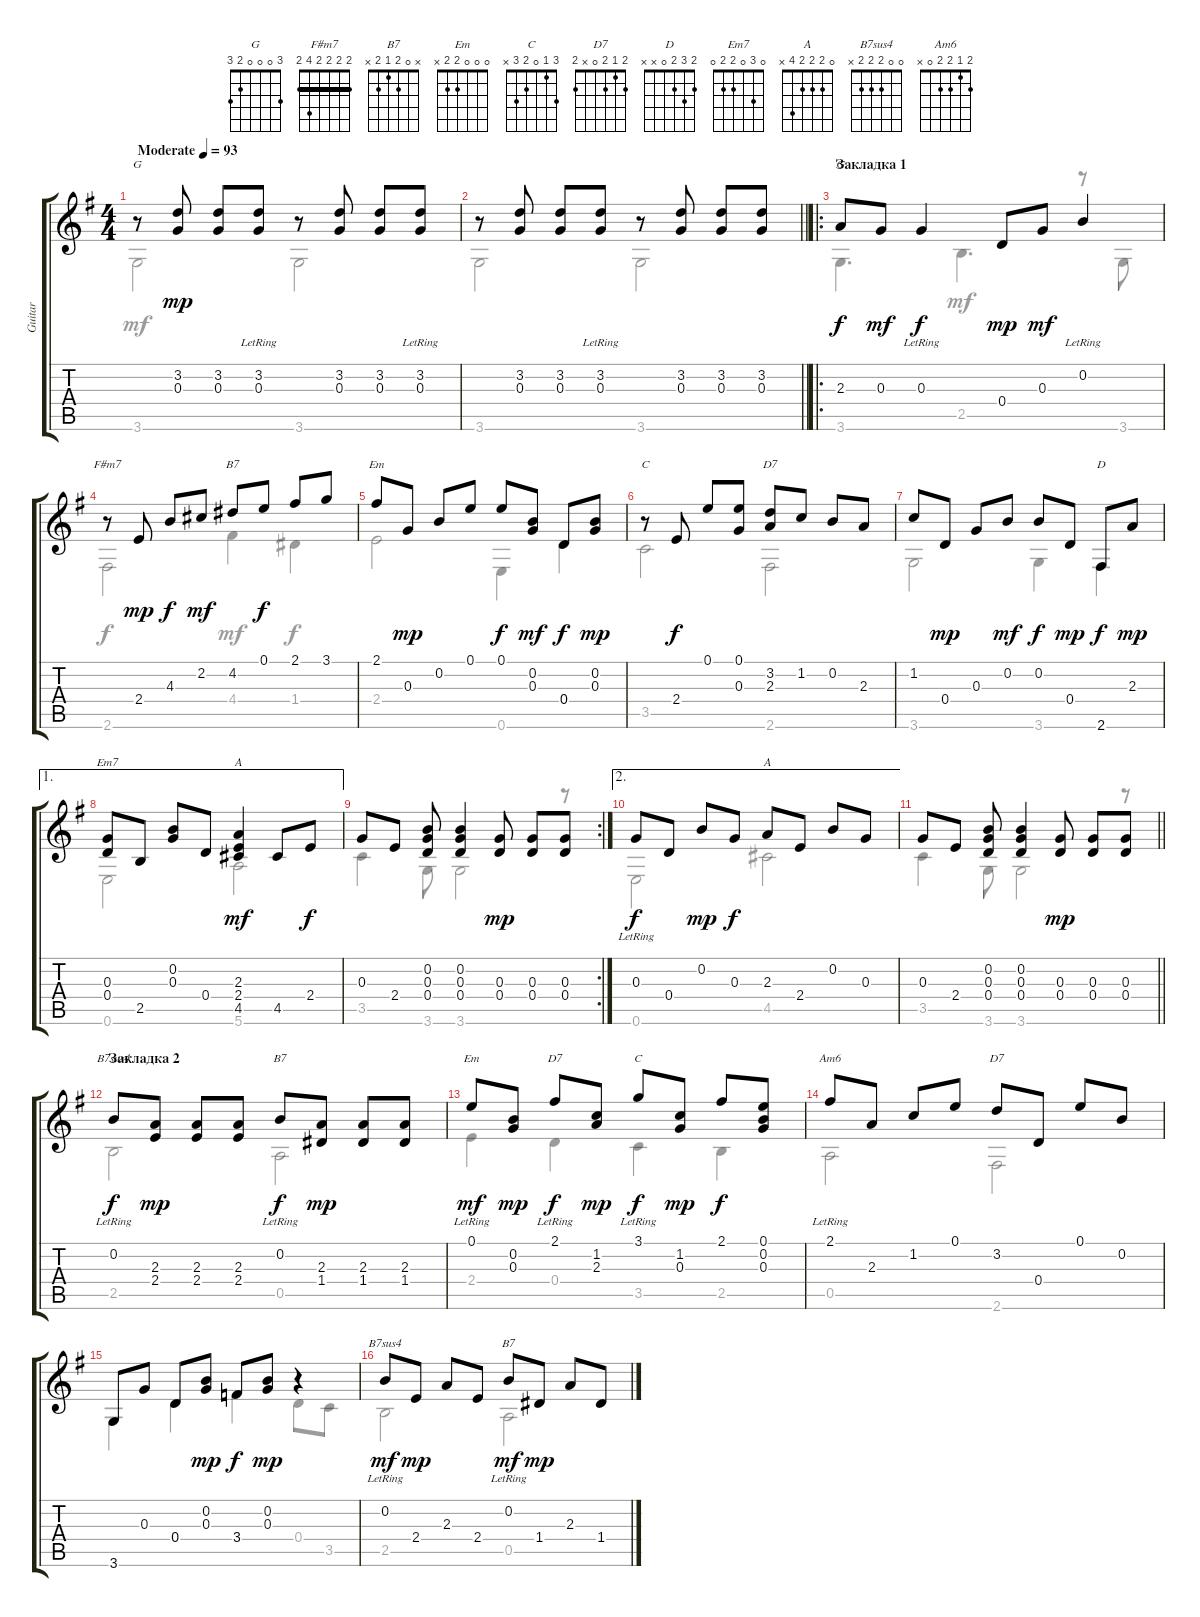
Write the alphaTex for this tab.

\track ("Guitar" "Guitar") {instrument acousticguitarnylon}
\staff {score tabs}
\tuning (E4 B3 G3 D3 A2 E2) {hide}
\chord ("G" x 3 0 0 2 3)
\chord ("G" 3 0 0 0 2 3)
\chord ("F#m7" 2 2 2 2 4 2) {barre 2}
\chord ("B7" 2 4 2 4 2 x) {barre 2}
\chord ("Em" 0 0 0 2 2 0)
\chord ("C" 0 1 0 2 3 x)
\chord ("D7" 2 1 2 0 0 2)
\chord ("D" 2 3 2 0 x x)
\chord ("Em7" 0 3 0 2 2 0)
\chord ("A" 0 x 2 2 4 5)
\chord ("A" 0 2 2 2 4 x)
\chord ("B7sus4" x 0 2 2 2 x)
\chord ("B7" 2 0 2 1 2 x)
\chord ("Em" 0 0 0 2 2 x)
\chord ("D7" 2 1 2 0 x x)
\chord ("C" 3 1 0 2 3 x)
\chord ("Am6" 2 1 2 2 0 x)
\chord ("D7" 2 1 2 0 x 2)
\chord ("B7sus4" 0 0 2 2 2 x)
\chord ("B7" x 0 2 1 2 x)
\voice
\ts (4 4)
\tempo (93 "Moderate")
\clef g2
\ks g
r.8{ch "G" dy mp instrument acousticguitarnylon} (3.2 0.3).8 (3.2 0.3).8 (3.2{lr} 0.3{lr}).8 r.8 (3.2 0.3).8 (3.2 0.3).8 (3.2{lr} 0.3{lr}).8 |
\barLineRight lightlight
r.8 (3.2 0.3).8 (3.2 0.3).8 (3.2{lr} 0.3{lr}).8 r.8 (3.2 0.3).8 (3.2 0.3).8 (3.2 0.3).8 |
\ro
\section ("" "Закладка 1")
2.3.8{ch "G" dy f volume 10} 0.3.8{dy mf} 0.3{lr}.4{dy f} 0.4.8{dy mp} 0.3.8{dy mf} 0.2{lr}.4 |
r.8{ch "F#m7" volume 12} 2.4.8{dy mp volume 14} 4.3.8{dy f} 2.2.8{dy mf} 4.2.8{ch "B7"} 0.1.8{dy f} 2.1.8 3.1.8 |
2.1.8{ch "Em"} 0.3.8{dy mp} 0.2.8 0.1.8 0.1.8{dy f volume 12} (0.2 0.3).8{dy mf volume 13} 0.4.8{dy f volume 14} (0.2 0.3).8{dy mp volume 11} |
r.8{ch "C" volume 12} 2.4.8{dy f volume 14} 0.1.8 (0.1 0.3).8 (3.2 2.3).8{ch "D7"} 1.2.8 0.2.8 2.3.8 |
1.2.8 0.4.8{dy mp} 0.3.8 0.2.8{dy mf} 0.2.8{dy f} 0.4.8{dy mp} 2.6.8{ch "D" dy f} 2.3.8{dy mp} |
\ae 1
(0.3 0.4).8{ch "Em7"} 2.5.8 (0.2 0.3).8 0.4.8 (2.3 2.4 4.5).4{ch "A" dy mf} 4.5.8 2.4.8{dy f volume 12} |
\rc 2
0.3.8{volume 14} 2.4.8{volume 12} (0.2 0.3 0.4).8{volume 12} (0.2 0.3 0.4).4 (0.3 0.4).8{dy mp volume 13} (0.3 0.4).8{volume 14} (0.3 0.4).8{volume 13} |
\ae 2
0.3{lr}.8{dy f} 0.4.8 0.2.8{dy mp} 0.3.8{dy f} 2.3.8{ch "A"} 2.4.8 0.2.8 0.3.8 |
\barLineRight lightlight
0.3.8{volume 14} 2.4.8{volume 12} (0.2 0.3 0.4).8{volume 12} (0.2 0.3 0.4).4 (0.3 0.4).8{dy mp volume 13} (0.3 0.4).8{volume 14} (0.3 0.4).8{volume 13} |
\section ("" "Закладка 2")
0.2{lr}.8{ch "B7sus4" dy f volume 12} (2.3 2.4).8{dy mp volume 12} (2.3 2.4).8{volume 14} (2.3 2.4).8{volume 13} 0.2{lr}.8{ch "B7" dy f volume 12} (2.3 1.4).8{dy mp} (2.3 1.4).8 (2.3 1.4).8{volume 11} |
0.1{lr}.8{ch "Em" dy mf volume 12} (0.2 0.3).8{dy mp volume 14} 2.1{lr}.8{ch "D7" dy f volume 13} (1.2 2.3).8{dy mp volume 12} 3.1{lr}.8{ch "C" dy f} (1.2 0.3).8{dy mp} 2.1.8{dy f} (0.1 0.2 0.3).8 |
2.1{lr}.8{ch "Am6"} 2.3.8 1.2.8 0.1.8 3.2.8{ch "D7"} 0.4.8 0.1.8 0.2.8 |
3.6.8 0.3.8 0.4.8 (0.2 0.3).8{dy mp} 3.4.8{dy f} (0.2 0.3).8{dy mp} r.4 |
0.2{lr}.8{ch "B7sus4" dy mf} 2.4.8{dy mp volume 12} 2.3.8{volume 14} 2.4.8{volume 12} 0.2{lr}.8{ch "B7" dy mf volume 12} 1.4.8{dy mp volume 12} 2.3.8{volume 14} 1.4.8{volume 12}
\voice
\clef g2
\ottava regular
\simile none
\ks g
3.6.2{dy mf} 3.6.2 |
\barLineRight lightlight
3.6.2 3.6.2 |
3.6.4{d dy f} 2.5.4{d dy mf} r.8 3.6.8 |
2.6.2{dy f} 4.4.4{dy mf} 1.4.4{dy f} |
2.4.2 0.6.4 0.4.4 |
3.5.2 2.6.2 |
3.6.2 3.6.4 2.6.4 |
0.6.2 5.6.2 |
3.5.4 3.6.8 3.6.2 r.8 |
0.6.2 4.5.2 |
\barLineRight lightlight
3.5.4 3.6.8 3.6.2 r.8 |
2.5.2 0.5.2 |
2.4.4{dy mf} 0.4.4{dy f} 3.5.4 2.5.4 |
0.5.2 2.6.2 |
3.6.4 0.4.4 3.4.4 0.4.8 3.5.8 |
2.5.2 0.5.2
